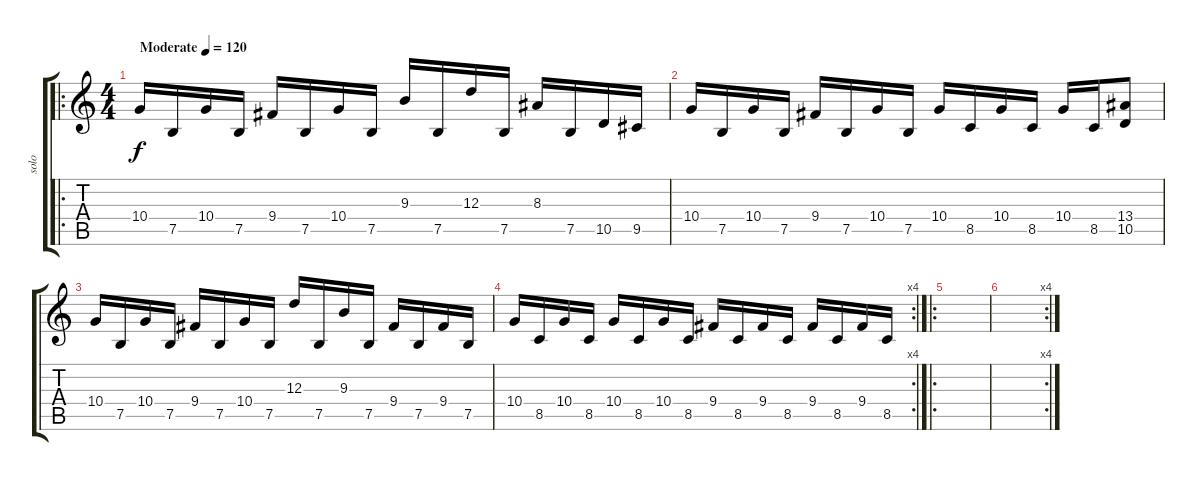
\track ("solo" "solo") {instrument distortionguitar}
\staff {score tabs}
\tuning (B3 Gb3 D3 A2 E2 B1) {hide}
\ro
\ts (4 4)
\tempo (120 "Moderate")
\clef g2
\ks c
10.4.16{dy f instrument distortionguitar} 7.5.16 10.4.16 7.5.16 9.4.16 7.5.16 10.4.16 7.5.16 9.3.16 7.5.16 12.3.16 7.5.16 8.3.16 7.5.16 10.5.16 9.5.16 |
10.4.16 7.5.16 10.4.16 7.5.16 9.4.16 7.5.16 10.4.16 7.5.16 10.4.16 8.5.16 10.4.16 8.5.16 10.4.16 8.5.16 (13.4 10.5).8 |
10.4.16 7.5.16 10.4.16 7.5.16 9.4.16 7.5.16 10.4.16 7.5.16 12.3.16 7.5.16 9.3.16 7.5.16 9.4.16 7.5.16 9.4.16 7.5.16 |
\rc 4
10.4.16 8.5.16 10.4.16 8.5.16 10.4.16 8.5.16 10.4.16 8.5.16 9.4.16 8.5.16 9.4.16 8.5.16 9.4.16 8.5.16 9.4.16 8.5.16 |
\ro
|
\rc 4
